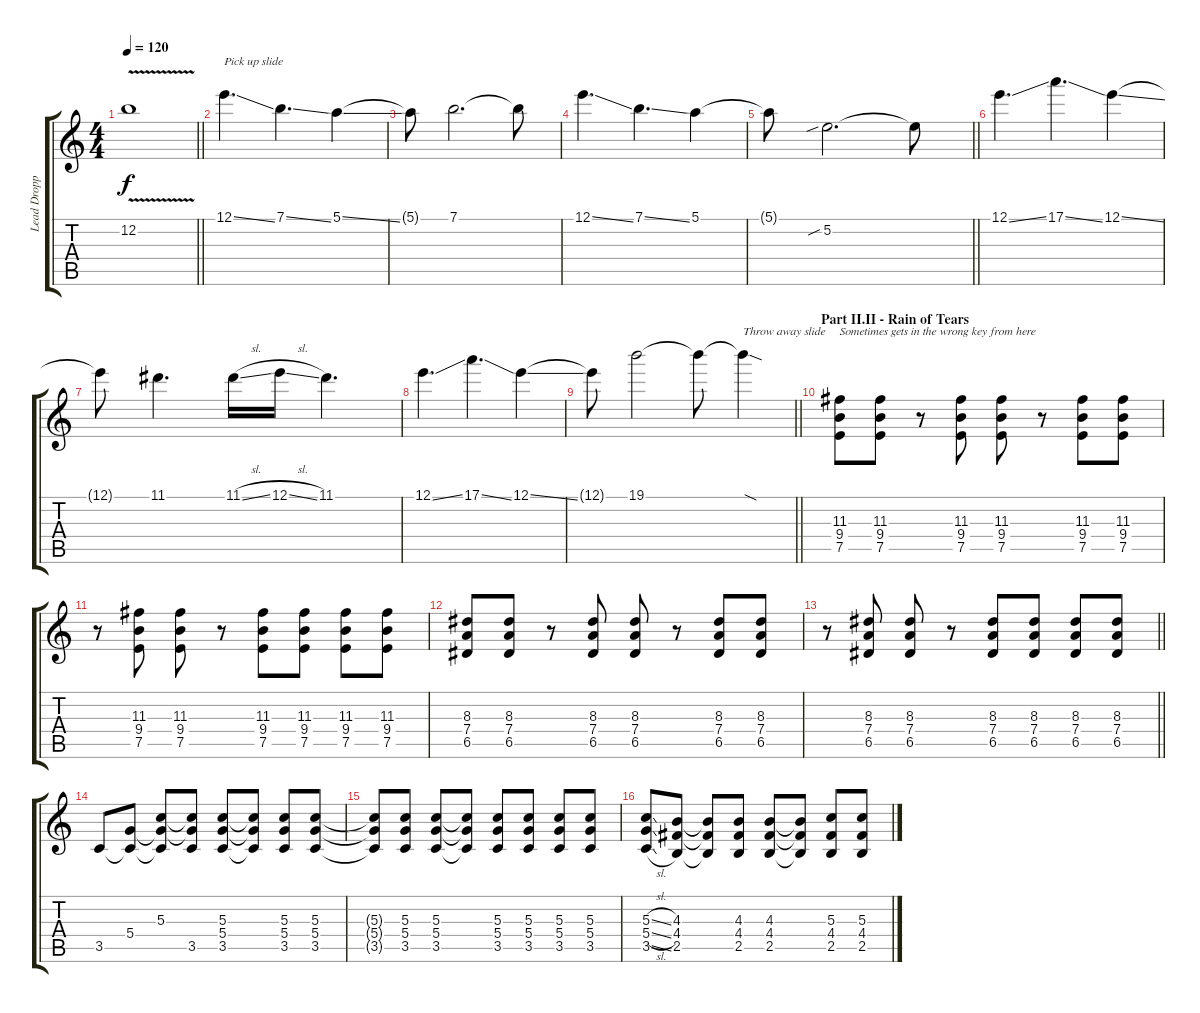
\track ("Lead Dropped D " "Lead Dropp") {instrument distortionguitar}
\staff {score tabs}
\tuning (E4 B3 G3 D3 A2 D2) {hide}
\ts (4 4)
\tempo 120
\clef g2
\barLineRight lightlight
\ks c
12.2{v}.1{dy f} |
12.1{ss}.4{d txt "Pick up slide"} 7.1{ss}.4{d} 5.1{ss}.4 |
5.1{t}.8 7.1.2{d} 7.1{t}.8 |
12.1{ss}.4{d} 7.1{ss}.4{d} 5.1.4 |
\barLineRight lightlight
5.1{t}.8 5.2{sib}.2{d} 5.2{t}.8 |
12.1{ss}.4{d} 17.1{ss}.4{d} 12.1{ss}.4 |
12.1{t}.8 11.1.4{d} 11.1{sl}.16 12.1{sl}.16 11.1.4{d} |
12.1{ss}.4{d} 17.1{ss}.4{d} 12.1{ss}.4 |
\barLineRight lightlight
12.1{t}.8 19.1.2 19.1{t}.8 19.1{sod t}.4{txt "Throw away slide"} |
\section ("" "Part II.II - Rain of Tears")
(11.3 9.4 7.5).8{txt "Sometimes gets in the wrong key from here" balance 0 instrument distortionguitar} (11.3 9.4 7.5).8 r.8 (11.3 9.4 7.5).8 (11.3 9.4 7.5).8 r.8 (11.3 9.4 7.5).8 (11.3 9.4 7.5).8 |
r.8 (11.3 9.4 7.5).8 (11.3 9.4 7.5).8 r.8 (11.3 9.4 7.5).8 (11.3 9.4 7.5).8 (11.3 9.4 7.5).8 (11.3 9.4 7.5).8 |
(8.3 7.4 6.5).8 (8.3 7.4 6.5).8 r.8 (8.3 7.4 6.5).8 (8.3 7.4 6.5).8 r.8 (8.3 7.4 6.5).8 (8.3 7.4 6.5).8 |
\barLineRight lightlight
r.8 (8.3 7.4 6.5).8 (8.3 7.4 6.5).8 r.8 (8.3 7.4 6.5).8 (8.3 7.4 6.5).8 (8.3 7.4 6.5).8 (8.3 7.4 6.5).8 |
3.5.8 (5.4 3.5{t}).8 (5.3 5.4{t} 3.5{t}).8 (5.3{t} 5.4{t} 3.5).8 (5.3 5.4 3.5).8 (5.3{t} 5.4{t} 3.5{t}).8 (5.3 5.4 3.5).8 (5.3 5.4 3.5).8 |
(5.3{t} 5.4{t} 3.5{t}).8 (5.3 5.4 3.5).8 (5.3 5.4 3.5).8 (5.3{t} 5.4{t} 3.5{t}).8 (5.3 5.4 3.5).8 (5.3 5.4 3.5).8 (5.3 5.4 3.5).8 (5.3 5.4 3.5).8 |
(5.3{sl} 5.4{sl} 3.5{sl}).8 (4.3 4.4 2.5).8 (4.3{t} 4.4{t} 2.5{t}).8 (4.3 4.4 2.5).8 (4.3 4.4 2.5).8 (4.3{t} 4.4{t} 2.5{t}).8 (5.3 4.4 2.5).8 (5.3 4.4 2.5).8
